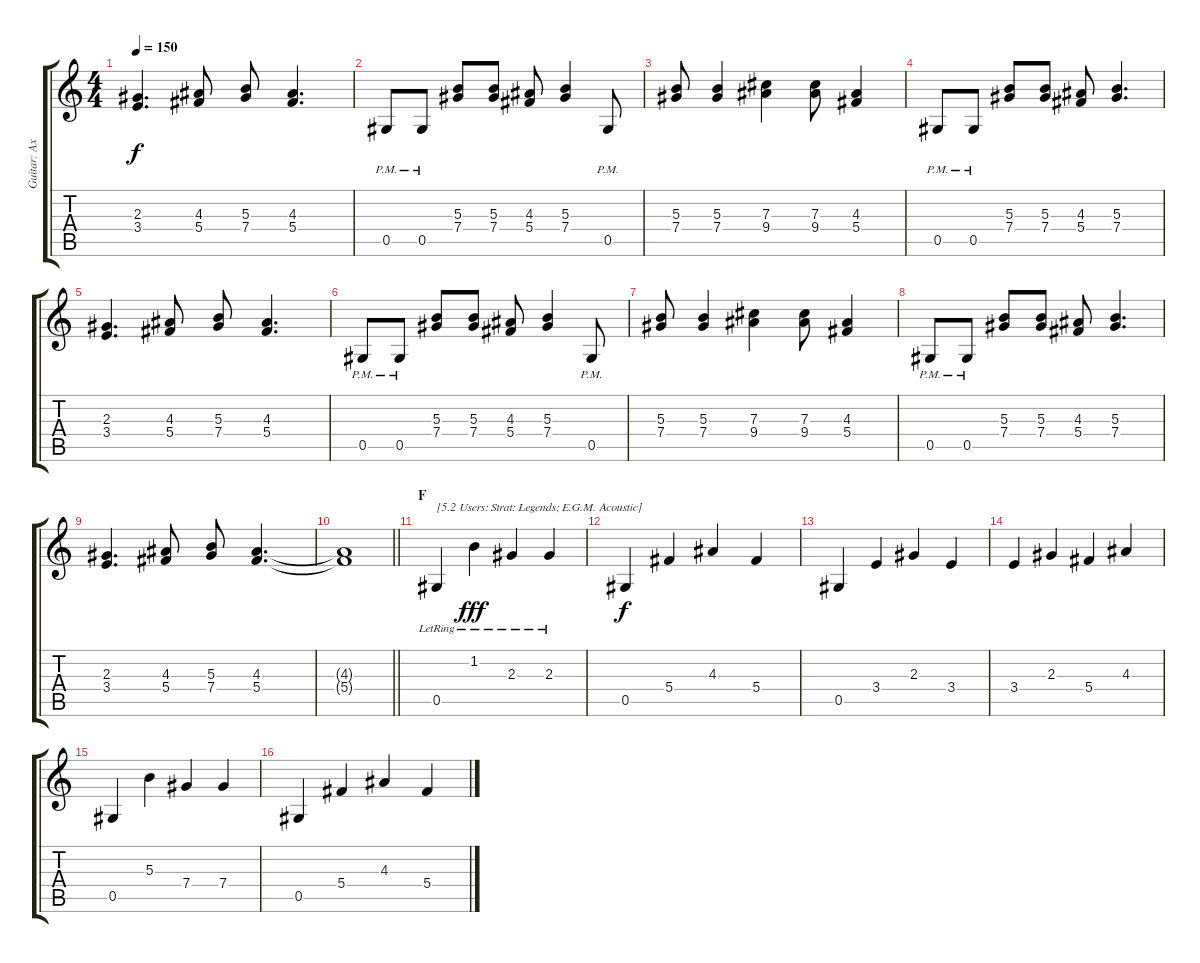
\track ("Guitar: Axel" "Guitar: Ax") {instrument distortionguitar}
\staff {score tabs}
\tuning (Eb4 Bb3 Gb3 Db3 Ab2 Eb2) {hide}
\ts (4 4)
\tempo 150
\clef g2
\ks c
(2.3 3.4).4{d dy f} (4.3 5.4).8 (5.3 7.4).8 (4.3 5.4).4{d} |
0.5{pm}.8 0.5{pm}.8 (5.3 7.4).8 (5.3 7.4).8 (4.3 5.4).8 (5.3 7.4).4 0.5{pm}.8 |
(5.3 7.4).8 (5.3 7.4).4 (7.3 9.4).4 (7.3 9.4).8 (4.3 5.4).4 |
0.5{pm}.8 0.5{pm}.8 (5.3 7.4).8 (5.3 7.4).8 (4.3 5.4).8 (5.3 7.4).4{d} |
(2.3 3.4).4{d} (4.3 5.4).8 (5.3 7.4).8 (4.3 5.4).4{d} |
0.5{pm}.8 0.5{pm}.8 (5.3 7.4).8 (5.3 7.4).8 (4.3 5.4).8 (5.3 7.4).4 0.5{pm}.8 |
(5.3 7.4).8 (5.3 7.4).4 (7.3 9.4).4 (7.3 9.4).8 (4.3 5.4).4 |
0.5{pm}.8 0.5{pm}.8 (5.3 7.4).8 (5.3 7.4).8 (4.3 5.4).8 (5.3 7.4).4{d} |
(2.3 3.4).4{d} (4.3 5.4).8 (5.3 7.4).8 (4.3 5.4).4{d} |
\barLineRight lightlight
(4.3{t} 5.4{t}).1 |
\section ("" "F")
0.5{lr}.4{txt "[5.2 Users: Strat: Legends; E.G.M. Acoustic]" volume 12 instrument acousticguitarsteel} 1.2{lr}.4{dy fff} 2.3{lr}.4 2.3{lr}.4 |
0.5.4{dy f} 5.4.4 4.3.4 5.4.4 |
0.5.4 3.4.4 2.3.4 3.4.4 |
3.4.4 2.3.4 5.4.4 4.3.4 |
0.5.4 5.3.4 7.4.4 7.4.4 |
0.5.4 5.4.4 4.3.4 5.4.4
